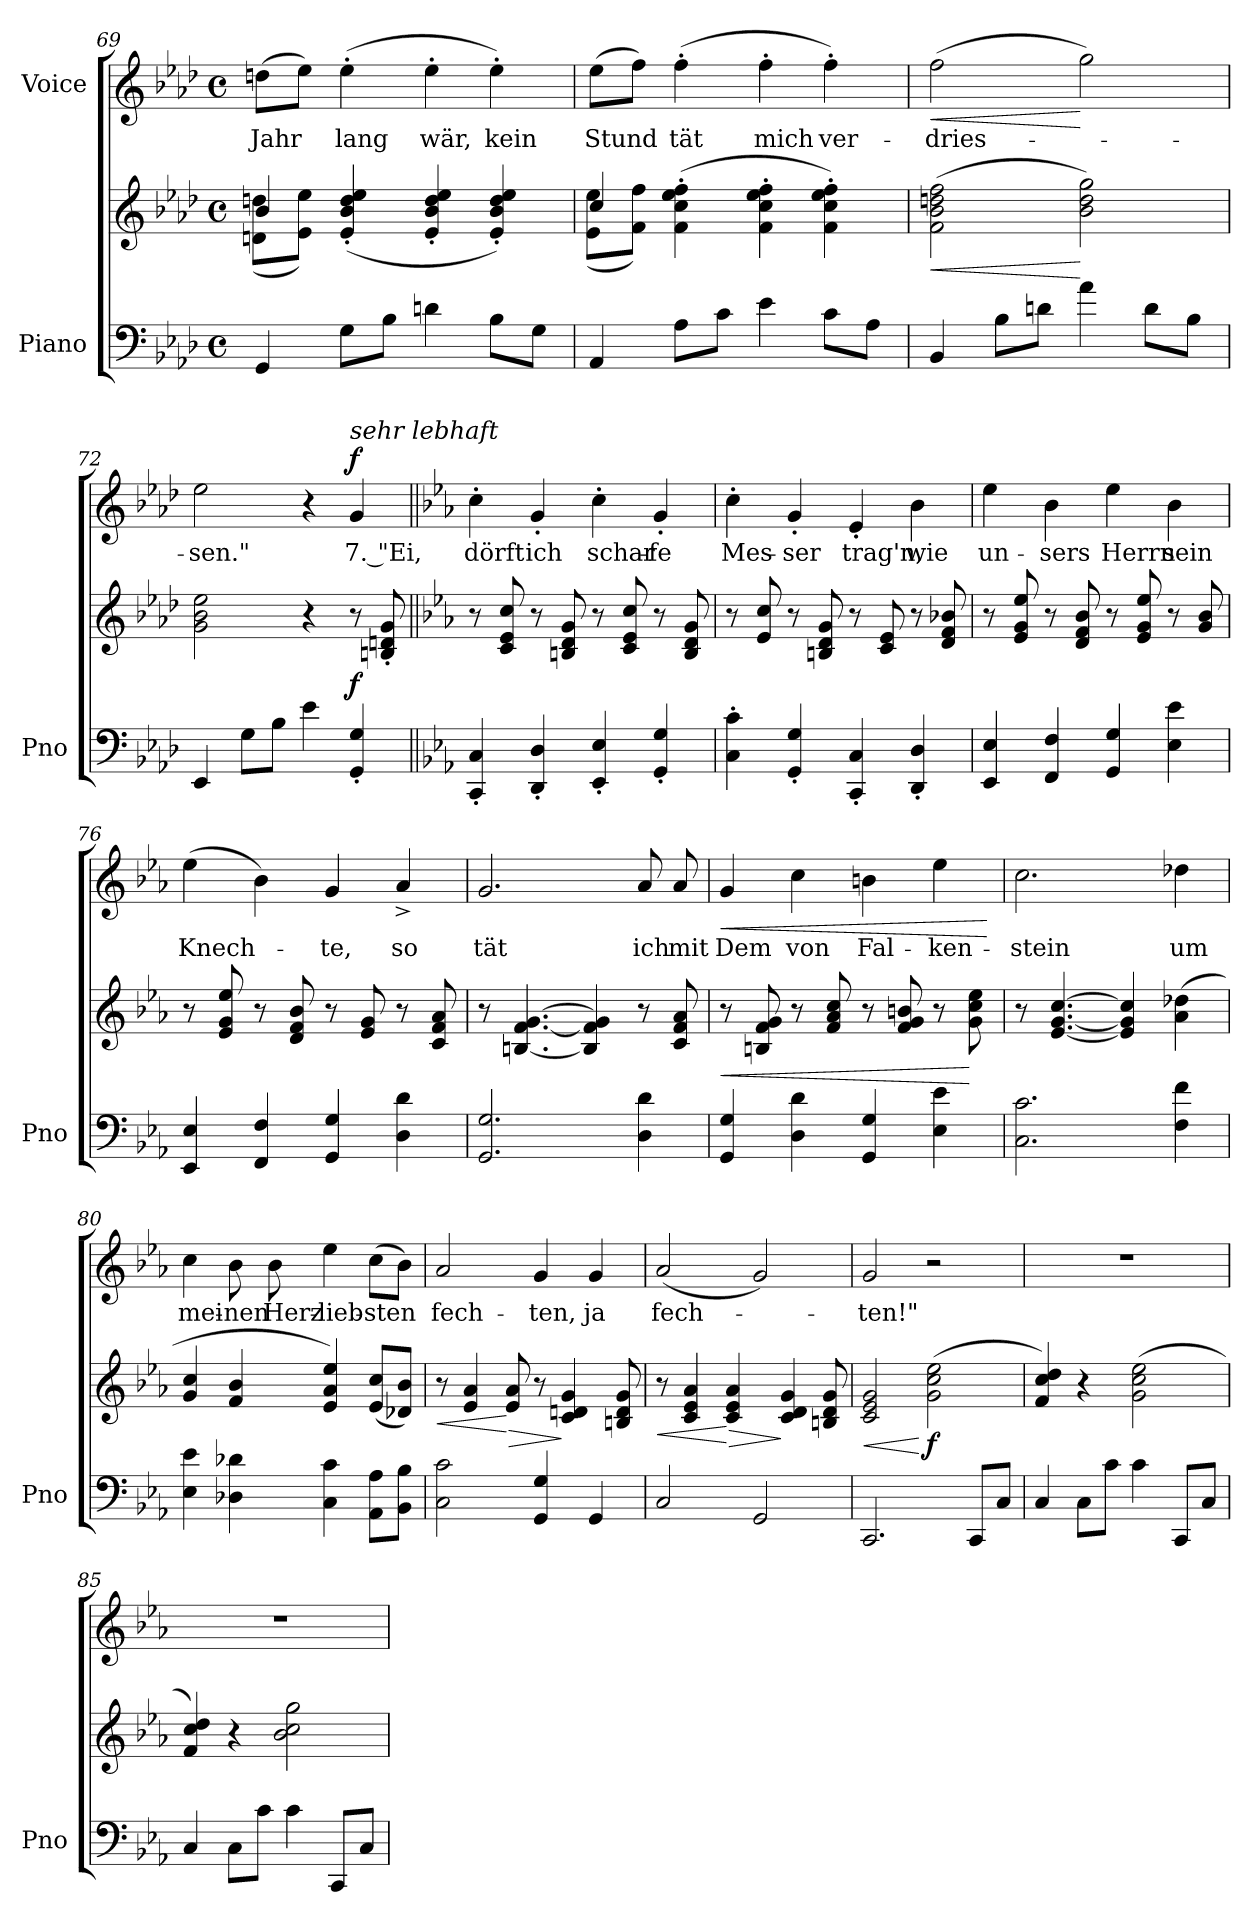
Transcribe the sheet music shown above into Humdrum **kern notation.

**kern	**kern	**dynam	**kern	**text	**dynam
*part2	*part2	*part2	*part1	*part1	*part1
*staff3	*staff2	*staff2/3	*staff1	*staff1	*staff1
*I"Piano	*	*	*I"Voice	*	*
*I'Pno	*	*	*	*	*
*clefF4	*clefG2	*	*clefG2	*	*
*k[b-e-a-d-]	*k[b-e-a-d-]	*	*k[b-e-a-d-]	*	*
*M4/4	*M4/4	*	*M4/4	*	*
*met(c)	*met(c)	*	*met(c)	*	*
=69	=69	=69	=69	=69	=69
*	*^	*	*	*	*
4GG/	4b-/	(8dn\ 8ddn\L	.	(8ddn\L	Jahr	.
.	.	8e-\ 8ee-\J)	.	8ee-\J)	.	.
8G\L	(4e-/'< 4b-/'< 4dd/'< 4ee-/'<	2.ryy	.	(4ee-'\	lang	.
8B-\J	.	.	.	.	.	.
4dn\	4e-/'< 4b-/'< 4dd/'< 4ee-/'<	.	.	4ee-'\	wär,	.
8B-\L	4e-/'< 4b-/'< 4dd/'< 4ee-/'<)	.	.	4ee-'\)	kein	.
8G\J	.	.	.	.	.	.
=70	=70	=70	=70	=70	=70	=70
4AA-/	4cc/	(8e-\ 8ee-\L	.	(8ee-\L	Stund	.
.	.	8f\ 8ff\J)	.	8ff\J)	.	.
8A-\L	(4f\'> 4cc\'> 4ee-\'> 4ff\'>	2.ryy	.	(4ff'\	tät	.
8c\J	.	.	.	.	.	.
4e-\	4f\'> 4cc\'> 4ee-\'> 4ff\'>	.	.	4ff'\	mich	.
8c\L	4f\'> 4cc\'> 4ee-\'> 4ff\'>)	.	.	4ff'\)	ver-	.
8A-\J	.	.	.	.	.	.
*	*v	*v	*	*	*	*
=71	=71	=71	=71	=71	=71
!	!	!LO:HP:b	!	!	!LO:HP:b
4BB-/	(2f\ 2b-\ 2ddn\ 2ff\	<	(2ff\	-dries-	<
8B-\L	.	.	.	.	.
8dn\J	.	.	.	.	.
4a-\	2b-\ 2dd\ 2gg\)	[	2gg\)	.	[
8d\L	.	.	.	.	.
8B-\J	.	.	.	.	.
=72	=72	=72	=72	=72	=72
4EE-/	2g\ 2b-\ 2ee-\	.	2ee-\	-sen."	.
8G\L	.	.	.	.	.
8B-\J	.	.	.	.	.
4e-\	4r	.	4r	.	.
!	!	!	!LO:TX:i:t=sehr lebhaft	!	!
!	!	!LO:DY:b	!	!	!LO:DY:b
4GG/' 4G/'	8r	f	4g/	7. "Ei,	f
.	8Bn/' 8dn/' 8g/'	.	.	.	.
=73||	=73||	=73||	=73||	=73||	=73||
*k[b-e-a-]	*k[b-e-a-]	*	*k[b-e-a-]	*	*
4CC/' 4C/'	8r	.	4cc'\	dörft	.
.	8c/ 8e-/ 8cc/	.	.	.	.
4DD/' 4D/'	8r	.	4g'/	ich	.
.	8Bn/ 8d/ 8g/	.	.	.	.
4EE-/' 4E-/'	8r	.	4cc'\	schar-	.
.	8c/ 8e-/ 8cc/	.	.	.	.
4GG/' 4G/'	8r	.	4g'/	-fe	.
.	8B/ 8d/ 8g/	.	.	.	.
=74	=74	=74	=74	=74	=74
4C\' 4c\'	8r	.	4cc'\	Mes-	.
.	8e-/ 8cc/	.	.	.	.
4GG/' 4G/'	8r	.	4g'/	-ser	.
.	8Bn/ 8d/ 8g/	.	.	.	.
4CC/' 4C/'	8r	.	4e-'/	trag'n,	.
.	8c/ 8e-/	.	.	.	.
4DD/' 4D/'	8r	.	4b-\	wie	.
.	8d/ 8f/ 8b-X/	.	.	.	.
=75	=75	=75	=75	=75	=75
4EE-/ 4E-/	8r	.	4ee-\	un-	.
.	8e-/ 8g/ 8ee-/	.	.	.	.
4FF/ 4F/	8r	.	4b-\	-sers	.
.	8d/ 8f/ 8b-/	.	.	.	.
4GG/ 4G/	8r	.	4ee-\	Herrn	.
.	8e-/ 8g/ 8ee-/	.	.	.	.
4E-\ 4e-\	8r	.	4b-\	sein	.
.	8g/ 8b-/	.	.	.	.
=76	=76	=76	=76	=76	=76
4EE-/ 4E-/	8r	.	(4ee-\	Knech-	.
.	8e-/ 8g/ 8ee-/	.	.	.	.
4FF/ 4F/	8r	.	4b-\)	.	.
.	8d/ 8f/ 8b-/	.	.	.	.
4GG/ 4G/	8r	.	4g/	-te,	.
.	8e-/ 8g/	.	.	.	.
4D\ 4d\	8r	.	4a-^>/	so	.
.	8c/ 8f/ 8a-/	.	.	.	.
=77	=77	=77	=77	=77	=77
2.GG/ 2.G/	8r	.	2.g/	tät	.
.	[4.Bn/ [4.f/ [4.g/	.	.	.	.
.	4B/] 4f/] 4g/]	.	.	.	.
4D\ 4d\	8r	.	8a-/	ich	.
.	8c/ 8f/ 8a-/	.	8a-/	mit	.
=78	=78	=78	=78	=78	=78
!	!	!LO:HP:b	!	!	!LO:HP:b
4GG/ 4G/	8r	<	4g/	Dem	<
.	8Bn/ 8f/ 8g/	.	.	.	.
4D\ 4d\	8r	.	4cc\	von	.
.	8f/ 8a-/ 8cc/	.	.	.	.
4GG/ 4G/	8r	.	4bn\	Fal-	.
.	8f/ 8g/ 8bn/	.	.	.	.
4E-\ 4e-\	8r	.	4ee-\	-ken-	.
.	8g\ 8cc\ 8ee-\	[	.	.	.
.	.	.	.	.	[
=79	=79	=79	=79	=79	=79
2.C\ 2.c\	8r	.	2.cc\	-stein	.
.	[4.e-/ [4.g/ [4.cc/	.	.	.	.
.	4e-/] 4g/] 4cc/]	.	.	.	.
4F\ 4f\	(4a-\ 4dd-X\	.	4dd-X\	um	.
=80	=80	=80	=80	=80	=80
4E-\ 4e-\	4g/ 4cc/	.	4cc\	mei-	.
4D-X\ 4d-X\	4f/ 4b-/	.	8b-\	-nen	.
.	.	.	8b-\	Herz-	.
4C\ 4c\	4e-/ 4a-/ 4ee-/)	.	4ee-\	-lieb-	.
8AA-\ 8A-\L	(8e-/ 8cc/L	.	(8cc\L	-sten	.
8BB-\ 8B-\J	8d-X/ 8b-/J)	.	8b-\J)	.	.
=81	=81	=81	=81	=81	=81
!	!	!LO:HP:b	!	!	!
2C\ 2c\	8r	<	2a-/	fech-	.
.	4e-/ 4a-/	.	.	.	.
!	!	!LO:HP:n=1:b	!	!	!
.	8e-/ 8a-/	[ >	.	.	.
4GG/ 4G/	8r	.	4g/	-ten,	.
.	4c/ 4dn/ 4g/	]	.	.	.
4GG/	.	.	4g/	ja	.
.	8Bn/ 8d/ 8g/	.	.	.	.
=82	=82	=82	=82	=82	=82
!	!	!LO:HP:b	!	!	!
2C/	8r	<	(2a-/	fech-	.
.	4c/ 4e-/ 4a-/	.	.	.	.
!	!	!LO:HP:n=1:b	!	!	!
.	4c/ 4e-/ 4a-/	[ >	.	.	.
2GG/	.	.	2g/)	.	.
.	4c/ 4d/ 4g/	]	.	.	.
.	8Bn/ 8d/ 8g/	.	.	.	.
=83	=83	=83	=83	=83	=83
!	!	!LO:HP:b	!	!	!
2.CC/	2c/ 2e-/ 2g/	<	2g/	-ten!"	.
!	!	!LO:DY:n=1:b	!	!	!
.	(2g\ 2cc\ 2ee-\	[ f	2r	.	.
8CC/L	.	.	.	.	.
8C/J	.	.	.	.	.
=84	=84	=84	=84	=84	=84
4C/	4f/ 4cc/ 4dd/)	.	1r	.	.
8C\L	4r	.	.	.	.
8c\J	.	.	.	.	.
4c\	(2g\ 2cc\ 2ee-\	.	.	.	.
8CC/L	.	.	.	.	.
8C/J	.	.	.	.	.
=85	=85	=85	=85	=85	=85
4C/	4f/ 4cc/ 4dd/)	.	1r	.	.
8C\L	4r	.	.	.	.
8c\J	.	.	.	.	.
4c\	2b-\ 2cc\ 2gg\	.	.	.	.
8CC/L	.	.	.	.	.
8C/J	.	.	.	.	.
=	=	=	=	=	=
*-	*-	*-	*-	*-	*-
